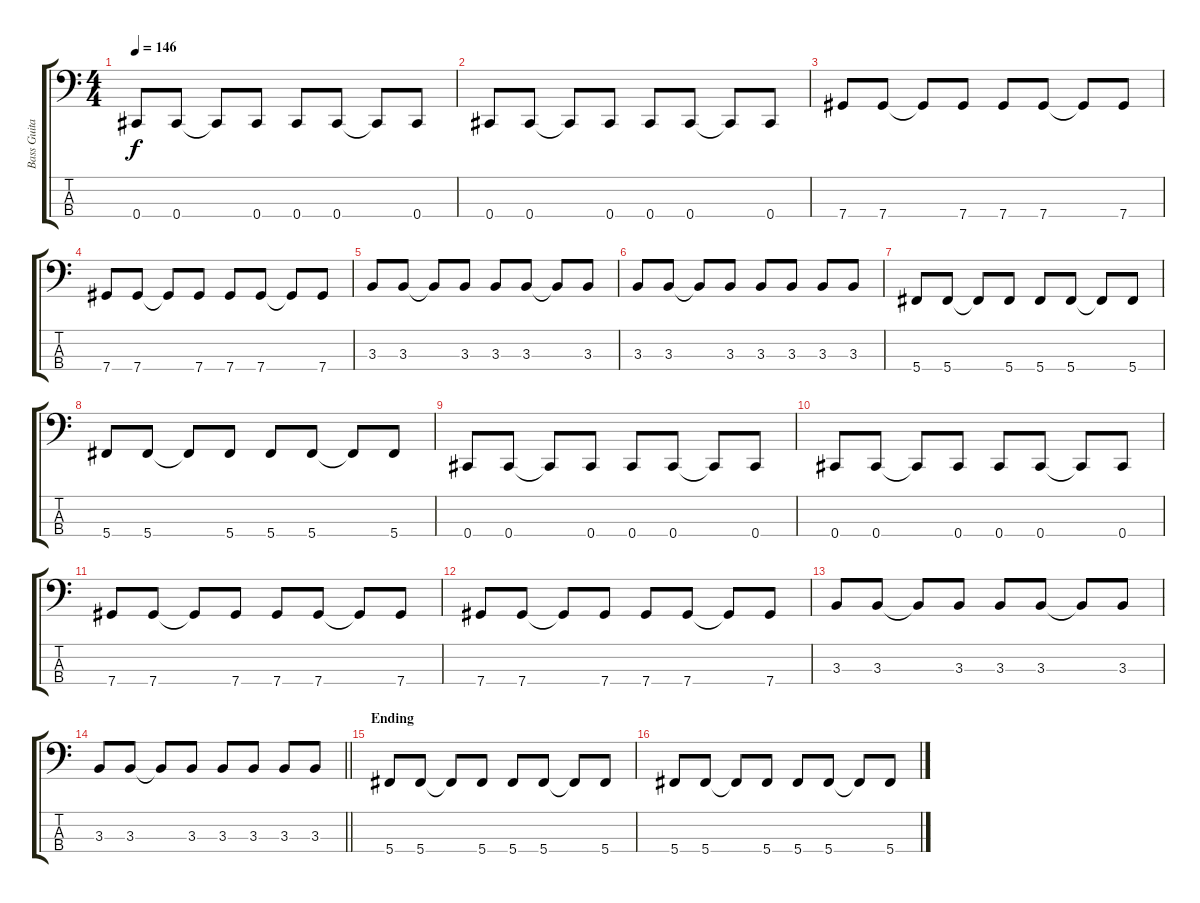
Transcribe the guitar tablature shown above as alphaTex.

\track ("Bass Guitar" "Bass Guita") {instrument electricbassfinger}
\staff {score tabs}
\tuning (Gb2 Db2 Ab1 Db1) {hide}
\ts (4 4)
\tempo 146
\clef f4
\ks c
0.4.8{dy f} 0.4.8 0.4{t}.8 0.4.8 0.4.8 0.4.8 0.4{t}.8 0.4.8 |
0.4.8 0.4.8 0.4{t}.8 0.4.8 0.4.8 0.4.8 0.4{t}.8 0.4.8 |
7.4.8 7.4.8 7.4{t}.8 7.4.8 7.4.8 7.4.8 7.4{t}.8 7.4.8 |
7.4.8 7.4.8 7.4{t}.8 7.4.8 7.4.8 7.4.8 7.4{t}.8 7.4.8 |
3.3.8 3.3.8 3.3{t}.8 3.3.8 3.3.8 3.3.8 3.3{t}.8 3.3.8 |
3.3.8 3.3.8 3.3{t}.8 3.3.8 3.3.8 3.3.8 3.3.8 3.3.8 |
5.4.8 5.4.8 5.4{t}.8 5.4.8 5.4.8 5.4.8 5.4{t}.8 5.4.8 |
5.4.8 5.4.8 5.4{t}.8 5.4.8 5.4.8 5.4.8 5.4{t}.8 5.4.8 |
0.4.8 0.4.8 0.4{t}.8 0.4.8 0.4.8 0.4.8 0.4{t}.8 0.4.8 |
0.4.8 0.4.8 0.4{t}.8 0.4.8 0.4.8 0.4.8 0.4{t}.8 0.4.8 |
7.4.8 7.4.8 7.4{t}.8 7.4.8 7.4.8 7.4.8 7.4{t}.8 7.4.8 |
7.4.8 7.4.8 7.4{t}.8 7.4.8 7.4.8 7.4.8 7.4{t}.8 7.4.8 |
3.3.8 3.3.8 3.3{t}.8 3.3.8 3.3.8 3.3.8 3.3{t}.8 3.3.8 |
\barLineRight lightlight
3.3.8 3.3.8 3.3{t}.8 3.3.8 3.3.8 3.3.8 3.3.8 3.3.8 |
\section ("" "Ending")
5.4.8 5.4.8 5.4{t}.8 5.4.8 5.4.8 5.4.8 5.4{t}.8 5.4.8 |
5.4.8 5.4.8 5.4{t}.8 5.4.8 5.4.8 5.4.8 5.4{t}.8 5.4.8
